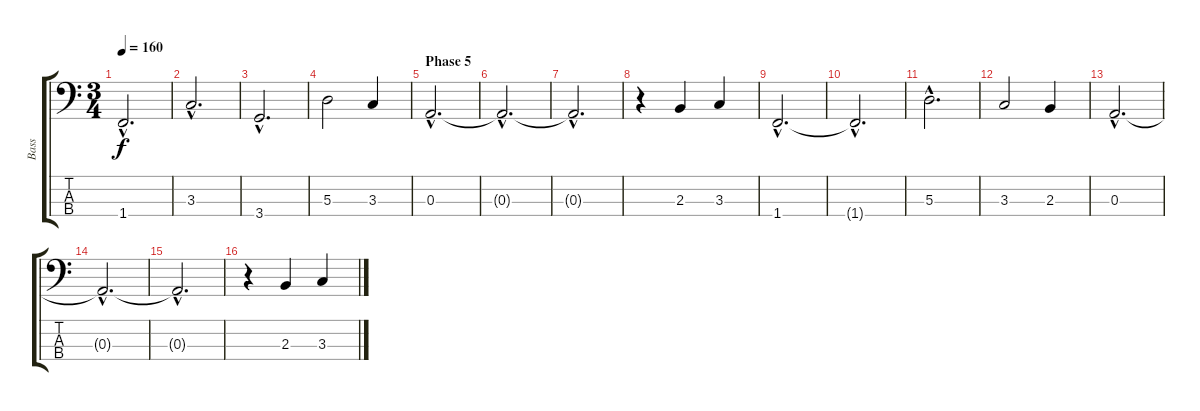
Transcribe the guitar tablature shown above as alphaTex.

\track ("Bass" "Bass") {instrument electricbassfinger}
\staff {score tabs}
\tuning (G2 D2 A1 E1) {hide}
\ts (3 4)
\tempo 160
\clef f4
\ks c
1.4{hac}.2{d dy f} |
3.3{hac}.2{d} |
3.4{hac}.2{d} |
5.3.2 3.3.4 |
\section ("" "Phase 5")
0.3{hac}.2{d} |
0.3{hac t}.2{d} |
0.3{hac t}.2{d} |
r.4 2.3.4 3.3.4 |
1.4{hac}.2{d} |
1.4{hac t}.2{d} |
5.3{hac}.2{d} |
3.3.2 2.3.4 |
0.3{hac}.2{d} |
0.3{hac t}.2{d} |
0.3{hac t}.2{d} |
r.4 2.3.4 3.3.4
